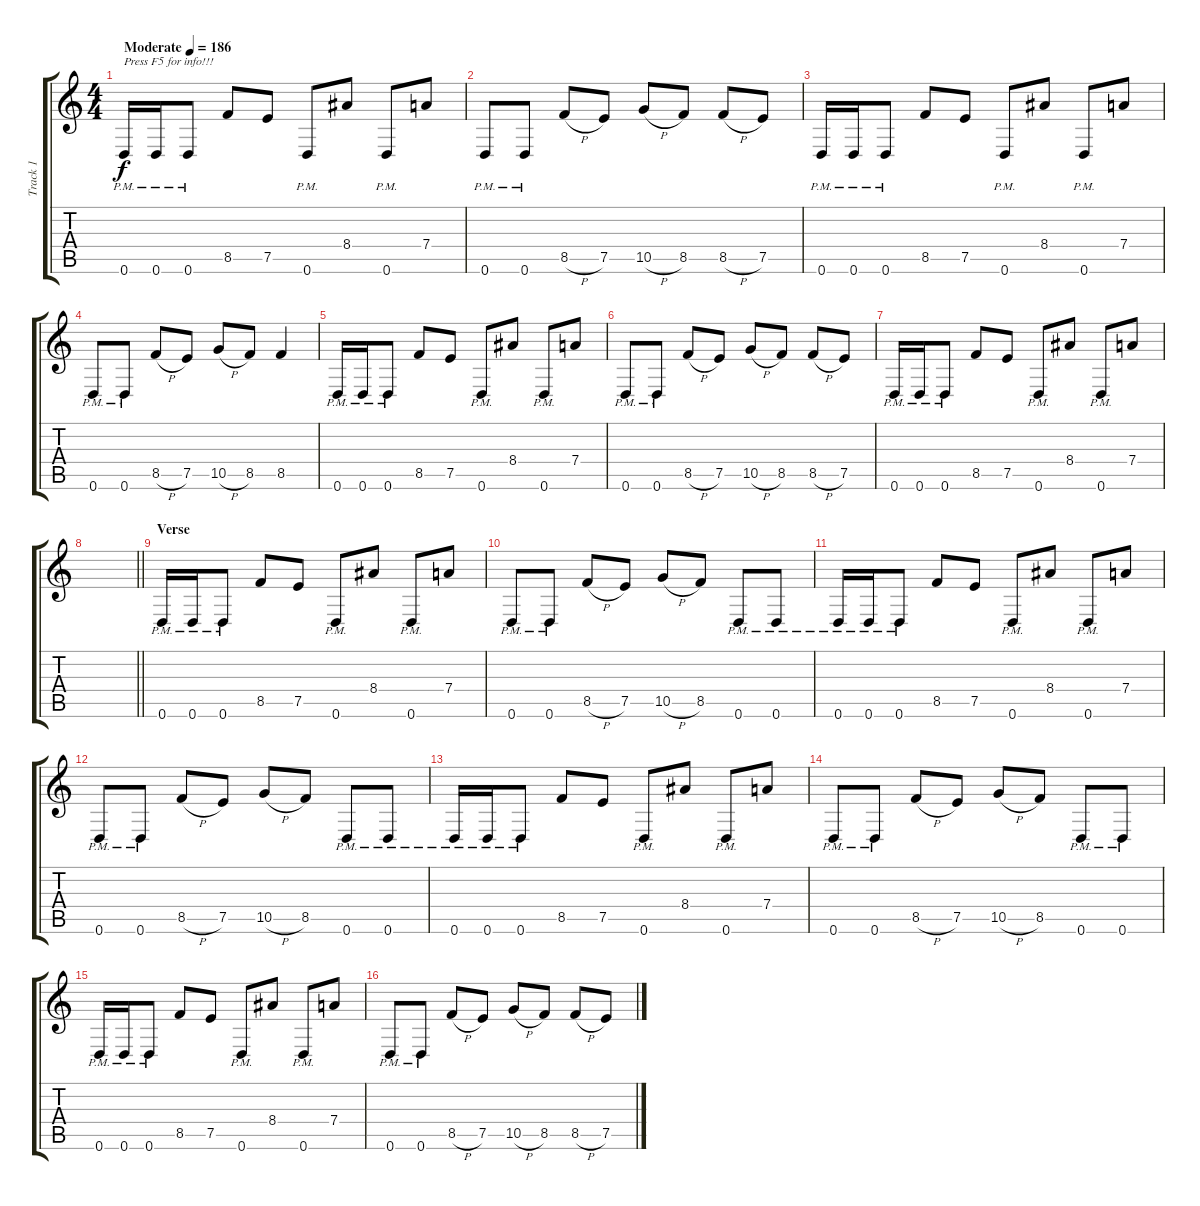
\track ("Track 1" "Track 1") {instrument distortionguitar}
\staff {score tabs}
\tuning (E4 B3 G3 D3 A2 D2) {hide}
\ts (4 4)
\tempo (186 "Moderate")
\clef g2
\ks c
0.6{pm}.16{txt "Press F5 for info!!! " dy f instrument distortionguitar} 0.6{pm}.16 0.6{pm}.8 8.5.8 7.5.8 0.6{pm}.8 8.4.8 0.6{pm}.8 7.4.8 |
0.6{pm}.8 0.6{pm}.8 8.5{h}.8 7.5.8 10.5{h}.8 8.5.8 8.5{h}.8 7.5.8 |
0.6{pm}.16 0.6{pm}.16 0.6{pm}.8 8.5.8 7.5.8 0.6{pm}.8 8.4.8 0.6{pm}.8 7.4.8 |
0.6{pm}.8 0.6{pm}.8 8.5{h}.8 7.5.8 10.5{h}.8 8.5.8 8.5.4 |
0.6{pm}.16 0.6{pm}.16 0.6{pm}.8 8.5.8 7.5.8 0.6{pm}.8 8.4.8 0.6{pm}.8 7.4.8 |
0.6{pm}.8 0.6{pm}.8 8.5{h}.8 7.5.8 10.5{h}.8 8.5.8 8.5{h}.8 7.5.8 |
0.6{pm}.16 0.6{pm}.16 0.6{pm}.8 8.5.8 7.5.8 0.6{pm}.8 8.4.8 0.6{pm}.8 7.4.8 |
\barLineRight lightlight
|
\section ("" "Verse")
0.6{pm}.16 0.6{pm}.16 0.6{pm}.8 8.5.8 7.5.8 0.6{pm}.8 8.4.8 0.6{pm}.8 7.4.8 |
0.6{pm}.8 0.6{pm}.8 8.5{h}.8 7.5.8 10.5{h}.8 8.5.8 0.6{pm}.8 0.6{pm}.8 |
0.6{pm}.16 0.6{pm}.16 0.6{pm}.8 8.5.8 7.5.8 0.6{pm}.8 8.4.8 0.6{pm}.8 7.4.8 |
0.6{pm}.8 0.6{pm}.8 8.5{h}.8 7.5.8 10.5{h}.8 8.5.8 0.6{pm}.8 0.6{pm}.8 |
0.6{pm}.16 0.6{pm}.16 0.6{pm}.8 8.5.8 7.5.8 0.6{pm}.8 8.4.8 0.6{pm}.8 7.4.8 |
0.6{pm}.8 0.6{pm}.8 8.5{h}.8 7.5.8 10.5{h}.8 8.5.8 0.6{pm}.8 0.6{pm}.8 |
0.6{pm}.16 0.6{pm}.16 0.6{pm}.8 8.5.8 7.5.8 0.6{pm}.8 8.4.8 0.6{pm}.8 7.4.8 |
0.6{pm}.8 0.6{pm}.8 8.5{h}.8 7.5.8 10.5{h}.8 8.5.8 8.5{h}.8 7.5.8
